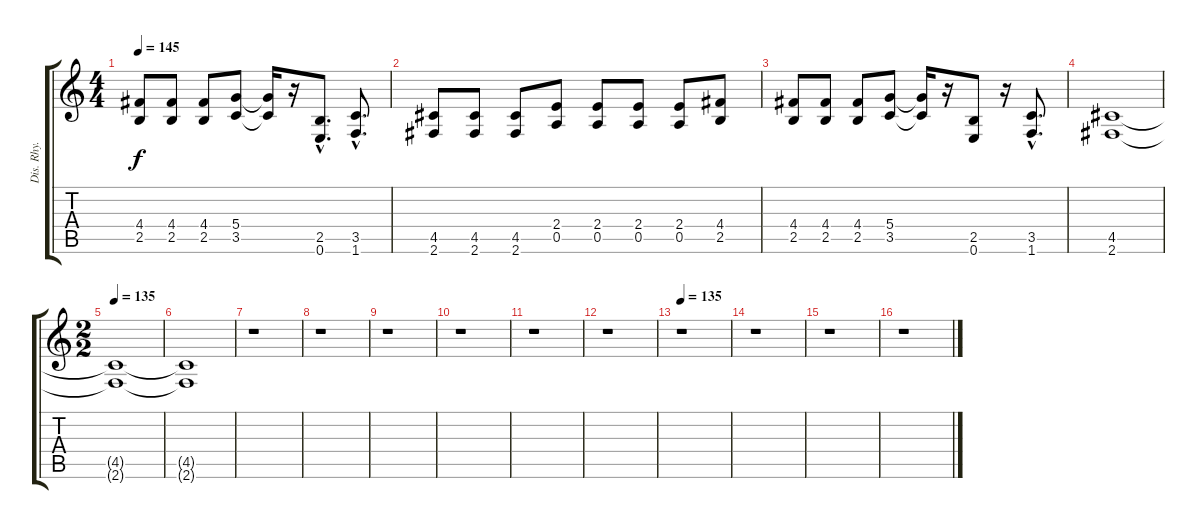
\track ("Dis. Rhy." "Dis. Rhy.") {instrument distortionguitar}
\staff {score tabs}
\tuning (E4 B3 G3 D3 A2 E2) {hide}
\ts (4 4)
\tempo 145
\clef g2
\ks c
(4.4 2.5).8{dy f} (4.4 2.5).8 (4.4 2.5).8 (5.4 3.5).8 (5.4{t} 3.5{t}).16 r.16 (2.5{hac} 0.6{hac}).8{d} (3.5{hac} 1.6{hac}).8{d} |
(4.5 2.6).8 (4.5 2.6).8 (4.5 2.6).8 (2.4 0.5).8 (2.4 0.5).8 (2.4 0.5).8 (2.4 0.5).8 (4.4 2.5).8 |
(4.4 2.5).8 (4.4 2.5).8 (4.4 2.5).8 (5.4 3.5).8 (5.4{t} 3.5{t}).16 r.16 (2.5 0.6).8 r.16 (3.5{hac} 1.6{hac}).8{d} |
(4.5 2.6).1 |
\ts (2 2)
\tempo 120
\tempo 135
(4.5{t} 2.6{t}).1{volume 0} |
(4.5{t} 2.6{t}).1 |
r.1{volume 15} |
r.1 |
r.1 |
r.1 |
r.1 |
r.1 |
\tempo 135
r.1 |
r.1 |
r.1 |
r.1
